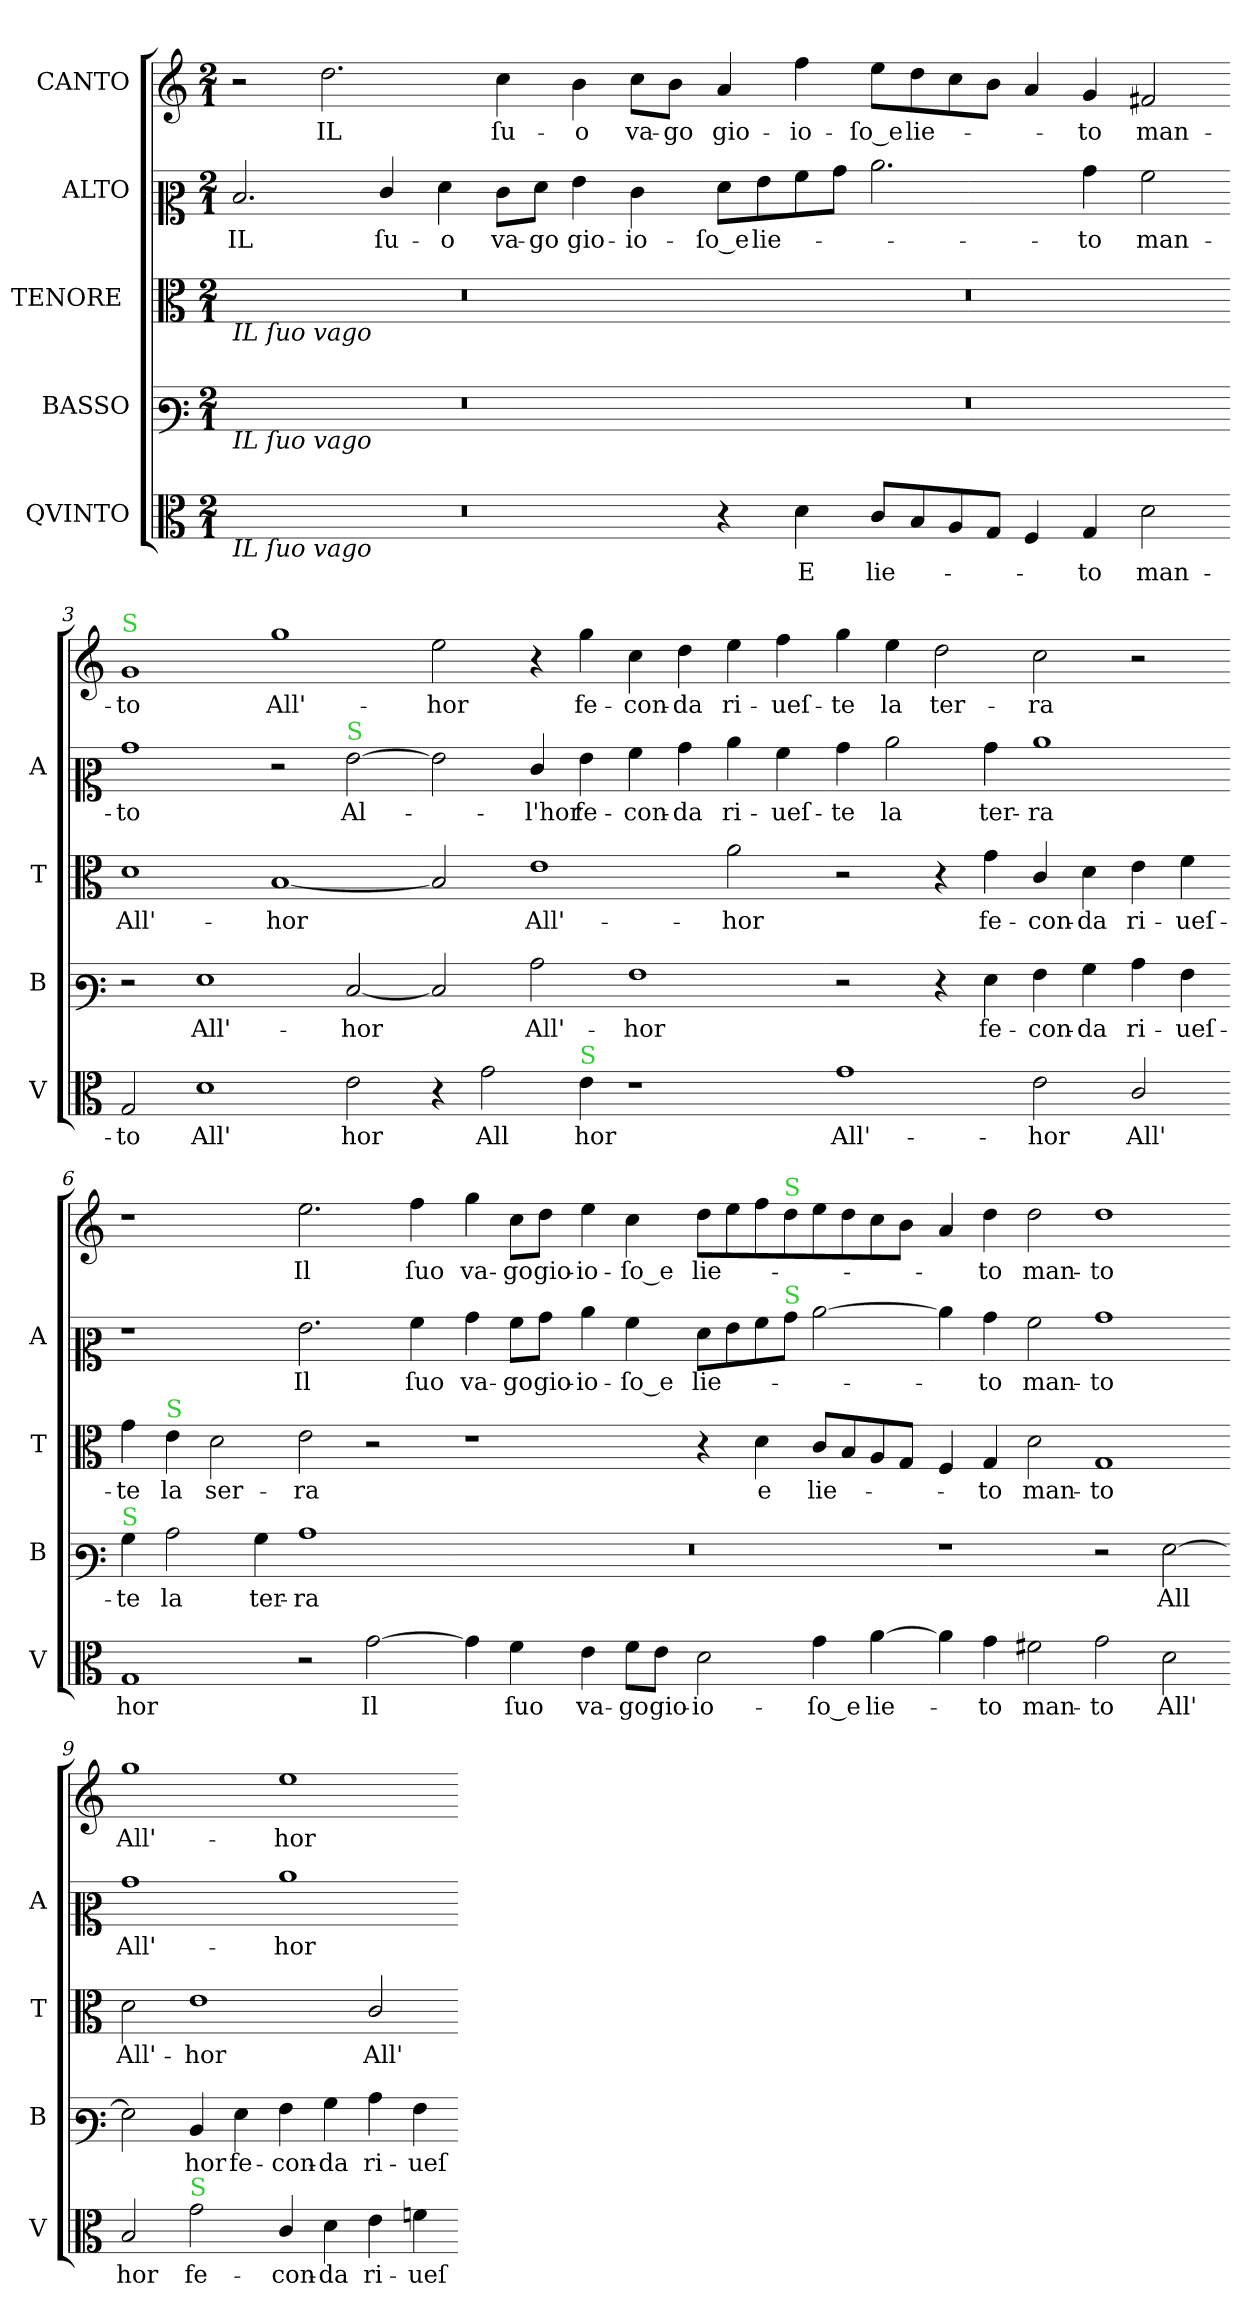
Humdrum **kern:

**kern	**text	**kern	**text	**kern	**text	**kern	**text	**kern	**text
*part5	*part5	*part4	*part4	*part3	*part3	*part2	*part2	*part1	*part1
*staff5	*staff5	*staff4	*staff4	*staff3	*staff3	*staff2	*staff2	*staff1	*staff1
*I"QVINTO	*	*I"BASSO	*	*I"TENORE 	*	*I"ALTO	*	*I"CANTO	*
*I'V	*	*I'B	*	*I'T	*	*I'A	*	*	*
*clefC3	*	*clefF3	*	*clefC3	*	*clefC2	*	*clefG2	*
*k[]	*	*k[]	*	*k[]	*	*k[]	*	*k[]	*
*M2/1	*	*M2/1	*	*M2/1	*	*M2/1	*	*M2/1	*
=1	=1	=1	=1	=1	=1	=1	=1	=1	=1
!	!	!	!	!LO:TX:b:i:t=IL ſuo vago	!	!	!	!	!
!	!	!LO:TX:b:i:t=IL ſuo vago	!	!	!	!	!	!	!
!LO:TX:b:i:t=IL ſuo vago	!	!	!	!	!	!	!	!	!
0r	.	0r	.	0r	.	2.d/	IL	2r	.
.	.	.	.	.	.	.	.	2.dd\	IL
.	.	.	.	.	.	4e/	ſu-	.	.
.	.	.	.	.	.	4f\	-o	.	.
.	.	.	.	.	.	8e\L	va-	4cc\	ſu-
.	.	.	.	.	.	8f\J	-go	.	.
.	.	.	.	.	.	4g\	gio-	4b\	-o
.	.	.	.	.	.	4e\	-io-	8cc\L	va-
.	.	.	.	.	.	.	.	8b\J	-go
=2-	=2-	=2-	=2-	=2-	=2-	=2-	=2-	=2-	=2-
4r	.	0r	.	0r	.	8f\L	-ſo e	4a/	gio-
.	.	.	.	.	.	8g\	lie-	.	.
4d\	E	.	.	.	.	8a\	.	4ff\	-io-
.	.	.	.	.	.	8b\J	.	.	.
8c/L	lie-	.	.	.	.	2.cc\	.	8ee\L	-ſo e
8B/	.	.	.	.	.	.	.	8dd\	lie-
8A/	.	.	.	.	.	.	.	8cc\	.
8G/J	.	.	.	.	.	.	.	8b\J	.
4F/	.	.	.	.	.	.	.	4a/	.
4G/	-to	.	.	.	.	4b\	-to	4g/	-to
2d\	man-	.	.	.	.	2a\	man-	2f#X/	man-
=3-	=3-	=3-	=3-	=3-	=3-	=3-	=3-	=3-	=3-
!	!	!	!	!	!	!	!	!LO:TX:a:color=limegreen:t=S	!
2G/	-to	2r	.	1d	All'-	1b	-to	1g	-to
1d	All'	1G	All'-	.	.	.	.	.	.
.	.	.	.	[1B	-hor	2r	.	1gg	All'-
!	!	!	!	!	!	!LO:TX:a:color=limegreen:t=S	!	!	!
2e\	hor	[2E/	-hor	.	.	[2g\	Al-	.	.
=4-	=4-	=4-	=4-	=4-	=4-	=4-	=4-	=4-	=4-
4r	.	2E/]	.	2B]	.	2g\]	.	2ee\	-hor
2g\	All	.	.	.	.	.	.	.	.
!	!	!	!LO:LY:i	!	!LO:LY:i	!	!	!	!
.	.	2c\	All'-	1e	All'-	4e/	-l'hor	4r	.
!LO:TX:a:color=limegreen:t=S	!	!	!	!	!	!	!	!	!
4e\	hor	.	.	.	.	4g\	fe-	4gg\	fe-
!	!	!	!LO:LY:i	!	!	!	!	!	!
1r	.	1A	-hor	.	.	4a\	-con-	4cc\	-con-
.	.	.	.	.	.	4b\	-da	4dd\	-da
!	!	!	!	!	!LO:LY:i	!	!	!	!
.	.	.	.	2a\	-hor	4cc\	ri-	4ee\	ri-
.	.	.	.	.	.	4a\	-ueſ-	4ff\	-ueſ-
=5-	=5-	=5-	=5-	=5-	=5-	=5-	=5-	=5-	=5-
1g	All'-	2r	.	2r	.	4b\	-te	4gg\	-te
.	.	.	.	.	.	2cc\	la	4ee\	la
.	.	4r	.	4r	.	.	.	2dd\	ter-
.	.	4G\	fe-	4g\	fe-	4b\	ter-	.	.
2e\	-hor	4A\	-con-	4c/	-con-	1cc	-ra	2cc\	-ra
.	.	4B\	-da	4d\	-da	.	.	.	.
!	!LO:LY:i	!	!	!	!	!	!	!	!
2c/	All'	4c\	ri-	4e\	ri-	.	.	2r	.
.	.	4A\	-ueſ-	4f\	-ueſ-	.	.	.	.
=6-	=6-	=6-	=6-	=6-	=6-	=6-	=6-	=6-	=6-
!	!	!LO:TX:a:color=limegreen:t=S	!	!	!	!	!	!	!
!	!LO:LY:i	!	!	!	!	!	!	!	!
1G	hor	4B\	-te	4g\	-te	1r	.	1r	.
!	!	!	!	!LO:TX:a:color=limegreen:t=S	!	!	!	!	!
.	.	2c\	la	4e\	la	.	.	.	.
.	.	.	.	2d\	ser-	.	.	.	.
.	.	4B\	ter-	.	.	.	.	.	.
2r	.	1c	-ra	2e\	-ra	2.g\	Il	2.ee\	Il
[2g\	Il	.	.	2r	.	.	.	.	.
.	.	.	.	.	.	4a\	ſuo	4ff\	ſuo
=7-	=7-	=7-	=7-	=7-	=7-	=7-	=7-	=7-	=7-
4g\]	.	0r	.	1r	.	4b\	va-	4gg\	va-
4f\	ſuo	.	.	.	.	8a\L	-go	8cc\L	-go
.	.	.	.	.	.	8b\J	gio-	8dd\J	gio-
4e\	va-	.	.	.	.	4cc\	-io-	4ee\	-io-
8f\L	-go	.	.	.	.	4a\	-ſo e	4cc\	-ſo e
8e\J	gio-	.	.	.	.	.	.	.	.
2d\	-io-	.	.	4r	.	8f\L	lie-	8dd\L	lie-
.	.	.	.	.	.	8g\	.	8ee\	.
.	.	.	.	4d\	e	8a\	.	8ff\	.
!	!	!	!	!	!	!	!	!LO:TX:a:color=limegreen:t=S	!
!	!	!	!	!	!	!LO:TX:a:color=limegreen:t=S	!	!	!
.	.	.	.	.	.	8b\J	.	8dd\	.
4g\	-ſo e	.	.	8c/L	lie-	[2cc\	.	8ee\	.
.	.	.	.	8B/	.	.	.	8dd\	.
[4a\	lie-	.	.	8A/	.	.	.	8cc\	.
.	.	.	.	8G/J	.	.	.	8b\J	.
=8-	=8-	=8-	=8-	=8-	=8-	=8-	=8-	=8-	=8-
4a\]	.	1r	.	4F/	.	4cc\]	.	4a/	.
4g\	-to	.	.	4G/	-to	4b\	-to	4dd\	-to
2f#X\	man-	.	.	2d\	man-	2a\	man-	2dd\	man-
2g\	-to	2r	.	1G	-to	1b	-to	1dd	-to
2d\	All'	[2G\	All	.	.	.	.	.	.
=9-	=9-	=9-	=9-	=9-	=9-	=9-	=9-	=9-	=9-
2B/	hor	2G\]	.	2d\	All'-	1b	All'-	1gg	All'-
!LO:TX:a:color=limegreen:t=S	!	!	!	!	!	!	!	!	!
2g\	fe-	4D/	hor	1e	-hor	.	.	.	.
.	.	4G\	fe-	.	.	.	.	.	.
4c/	-con-	4A\	-con-	.	.	1cc	-hor	1ee	-hor
4d\	-da	4B\	-da	.	.	.	.	.	.
4e\	ri-	4c\	ri-	2c/	All'-	.	.	.	.
4fn\	-ueſ-	4A\	-ueſ-	.	.	.	.	.	.
=-	=-	=-	=-	=-	=-	=-	=-	=-	=-
*-	*-	*-	*-	*-	*-	*-	*-	*-	*-
